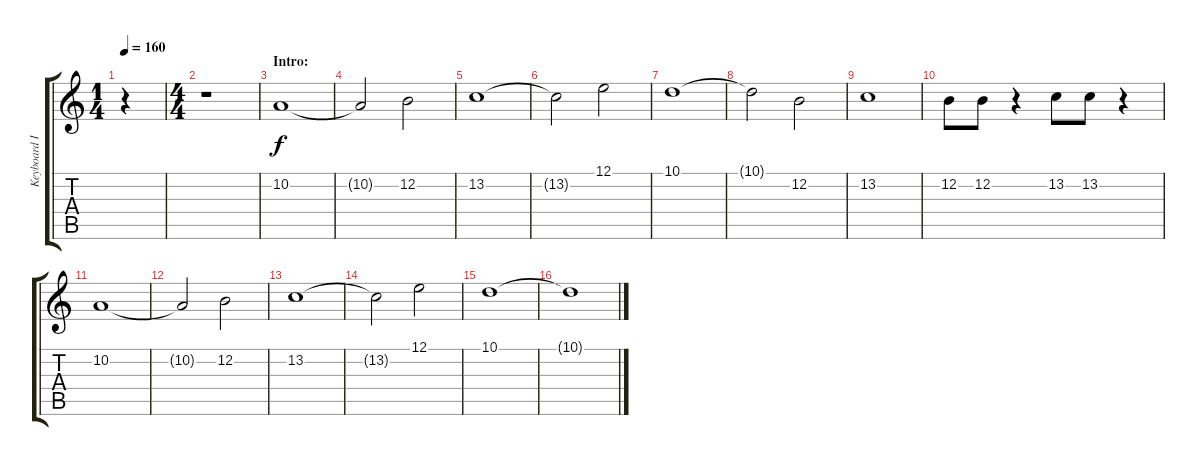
\track ("Keyboard I" "Keyboard I") {instrument stringensemble1}
\staff {score tabs}
\tuning (E4 B3 G3 D3 A2 E2) {hide}
\ts (1 4)
\tempo 160
\clef g2
\ks c
r.4{dy f instrument stringensemble1} |
\ts (4 4)
r.1 |
\section ("" "Intro:")
10.2.1 |
10.2{t}.2 12.2.2 |
13.2.1 |
13.2{t}.2 12.1.2 |
10.1.1 |
10.1{t}.2 12.2.2 |
13.2.1 |
12.2.8 12.2.8 r.4 13.2.8 13.2.8 r.4 |
10.2.1 |
10.2{t}.2 12.2.2 |
13.2.1 |
13.2{t}.2 12.1.2 |
10.1.1 |
10.1{t}.1
